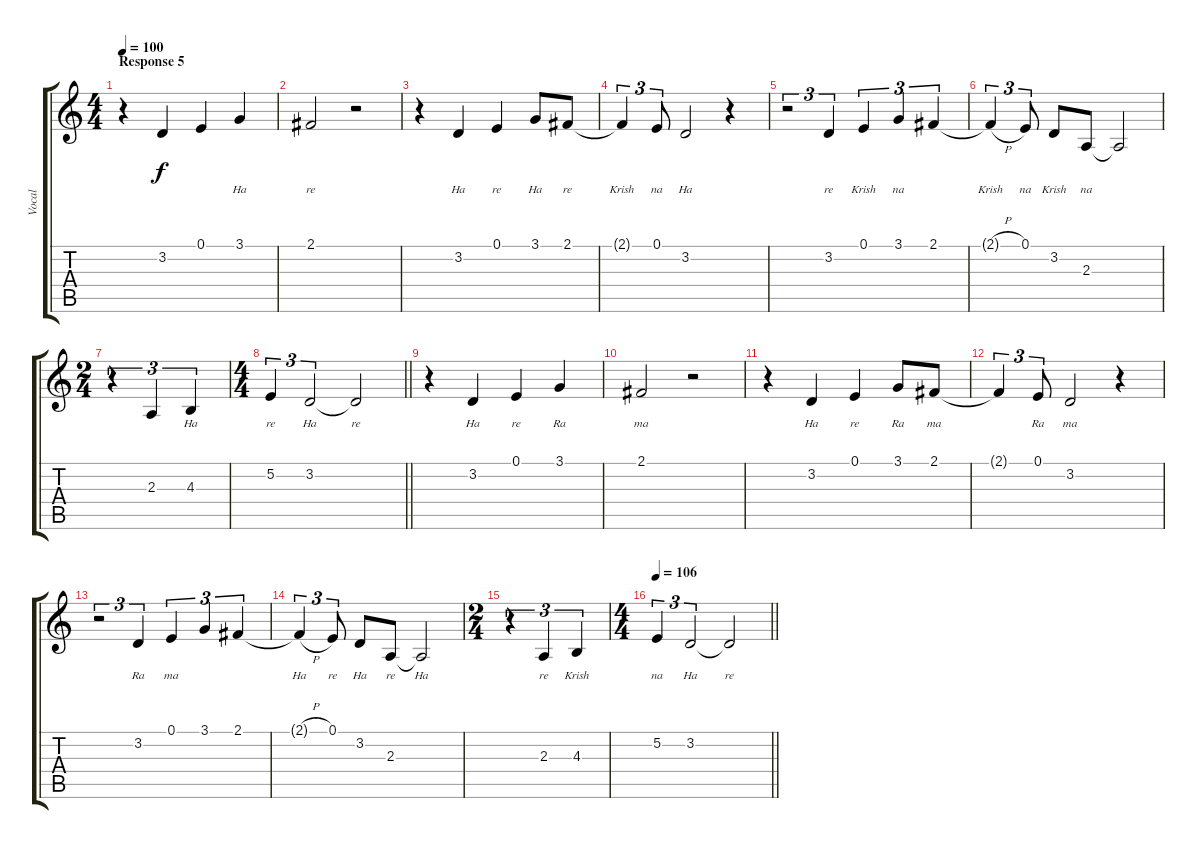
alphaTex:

\track ("Vocal" "Vocal") {instrument acousticgrandpiano}
\staff {score tabs}
\tuning (E4 B3 G3 D3 A2 E2) {hide}
\ts (4 4)
\section ("" "Response 5")
\tempo 100
\clef g2
\ks c
r.4{dy f} 3.2.4{lyrics (0 "") lyrics (1 "") lyrics (2 "") lyrics (3 "") lyrics (4 "")} 0.1.4{lyrics (0 "") lyrics (1 "") lyrics (2 "") lyrics (3 "") lyrics (4 "")} 3.1.4{lyrics (0 "Ha") lyrics (1 "") lyrics (2 "") lyrics (3 "") lyrics (4 "")} |
2.1.2{lyrics (0 "re") lyrics (1 "") lyrics (2 "") lyrics (3 "") lyrics (4 "")} r.2 |
r.4 3.2.4{lyrics (0 "Ha") lyrics (1 "") lyrics (2 "") lyrics (3 "") lyrics (4 "")} 0.1.4{lyrics (0 "re") lyrics (1 "") lyrics (2 "") lyrics (3 "") lyrics (4 "")} 3.1.8{lyrics (0 "Ha") lyrics (1 "") lyrics (2 "") lyrics (3 "") lyrics (4 "")} 2.1.8{lyrics (0 "re") lyrics (1 "") lyrics (2 "") lyrics (3 "") lyrics (4 "")} |
2.1{t}.4{tu (3 2) lyrics (0 "Krish") lyrics (1 "") lyrics (2 "") lyrics (3 "") lyrics (4 "")} 0.1.8{tu (3 2) lyrics (0 "na") lyrics (1 "") lyrics (2 "") lyrics (3 "") lyrics (4 "")} 3.2.2{lyrics (0 "Ha") lyrics (1 "") lyrics (2 "") lyrics (3 "") lyrics (4 "")} r.4 |
r.2{tu (3 2)} 3.2.4{tu (3 2) lyrics (0 "re") lyrics (1 "") lyrics (2 "") lyrics (3 "") lyrics (4 "")} 0.1.4{tu (3 2) lyrics (0 "Krish") lyrics (1 "") lyrics (2 "") lyrics (3 "") lyrics (4 "")} 3.1.4{tu (3 2) lyrics (0 "na") lyrics (1 "") lyrics (2 "") lyrics (3 "") lyrics (4 "")} 2.1.4{tu (3 2) lyrics (0 "") lyrics (1 "") lyrics (2 "") lyrics (3 "") lyrics (4 "")} |
2.1{h t}.4{tu (3 2) lyrics (0 "Krish") lyrics (1 "") lyrics (2 "") lyrics (3 "") lyrics (4 "")} 0.1.8{tu (3 2) lyrics (0 "na") lyrics (1 "") lyrics (2 "") lyrics (3 "") lyrics (4 "")} 3.2.8{lyrics (0 "Krish") lyrics (1 "") lyrics (2 "") lyrics (3 "") lyrics (4 "")} 2.3.8{lyrics (0 "na") lyrics (1 "") lyrics (2 "") lyrics (3 "") lyrics (4 "")} 2.3{t}.2{lyrics (0 "") lyrics (1 "") lyrics (2 "") lyrics (3 "") lyrics (4 "")} |
\ts (2 4)
r.4{tu (3 2)} 2.3.4{tu (3 2) lyrics (0 "") lyrics (1 "") lyrics (2 "") lyrics (3 "") lyrics (4 "")} 4.3.4{tu (3 2) lyrics (0 "Ha") lyrics (1 "") lyrics (2 "") lyrics (3 "") lyrics (4 "")} |
\ts (4 4)
\barLineRight lightlight
5.2.4{tu (3 2) lyrics (0 "re") lyrics (1 "") lyrics (2 "") lyrics (3 "") lyrics (4 "")} 3.2.2{tu (3 2) lyrics (0 "Ha") lyrics (1 "") lyrics (2 "") lyrics (3 "") lyrics (4 "")} 3.2{t}.2{lyrics (0 "re") lyrics (1 "") lyrics (2 "") lyrics (3 "") lyrics (4 "")} |
r.4 3.2.4{lyrics (0 "Ha") lyrics (1 "") lyrics (2 "") lyrics (3 "") lyrics (4 "")} 0.1.4{lyrics (0 "re") lyrics (1 "") lyrics (2 "") lyrics (3 "") lyrics (4 "")} 3.1.4{lyrics (0 "Ra") lyrics (1 "") lyrics (2 "") lyrics (3 "") lyrics (4 "")} |
2.1.2{lyrics (0 "ma") lyrics (1 "") lyrics (2 "") lyrics (3 "") lyrics (4 "")} r.2 |
r.4 3.2.4{lyrics (0 "Ha") lyrics (1 "") lyrics (2 "") lyrics (3 "") lyrics (4 "")} 0.1.4{lyrics (0 "re") lyrics (1 "") lyrics (2 "") lyrics (3 "") lyrics (4 "")} 3.1.8{lyrics (0 "Ra") lyrics (1 "") lyrics (2 "") lyrics (3 "") lyrics (4 "")} 2.1.8{lyrics (0 "ma") lyrics (1 "") lyrics (2 "") lyrics (3 "") lyrics (4 "")} |
2.1{t}.4{tu (3 2) lyrics (0 "") lyrics (1 "") lyrics (2 "") lyrics (3 "") lyrics (4 "")} 0.1.8{tu (3 2) lyrics (0 "Ra") lyrics (1 "") lyrics (2 "") lyrics (3 "") lyrics (4 "")} 3.2.2{lyrics (0 "ma") lyrics (1 "") lyrics (2 "") lyrics (3 "") lyrics (4 "")} r.4 |
r.2{tu (3 2)} 3.2.4{tu (3 2) lyrics (0 "Ra") lyrics (1 "") lyrics (2 "") lyrics (3 "") lyrics (4 "")} 0.1.4{tu (3 2) lyrics (0 "ma") lyrics (1 "") lyrics (2 "") lyrics (3 "") lyrics (4 "")} 3.1.4{tu (3 2) lyrics (0 "") lyrics (1 "") lyrics (2 "") lyrics (3 "") lyrics (4 "")} 2.1.4{tu (3 2) lyrics (0 "") lyrics (1 "") lyrics (2 "") lyrics (3 "") lyrics (4 "")} |
2.1{h t}.4{tu (3 2) lyrics (0 "Ha") lyrics (1 "") lyrics (2 "") lyrics (3 "") lyrics (4 "")} 0.1.8{tu (3 2) lyrics (0 "re") lyrics (1 "") lyrics (2 "") lyrics (3 "") lyrics (4 "")} 3.2.8{lyrics (0 "Ha") lyrics (1 "") lyrics (2 "") lyrics (3 "") lyrics (4 "")} 2.3.8{lyrics (0 "re") lyrics (1 "") lyrics (2 "") lyrics (3 "") lyrics (4 "")} 2.3{t}.2{lyrics (0 "Ha") lyrics (1 "") lyrics (2 "") lyrics (3 "") lyrics (4 "")} |
\ts (2 4)
r.4{tu (3 2)} 2.3.4{tu (3 2) lyrics (0 "re") lyrics (1 "") lyrics (2 "") lyrics (3 "") lyrics (4 "")} 4.3.4{tu (3 2) lyrics (0 "Krish") lyrics (1 "") lyrics (2 "") lyrics (3 "") lyrics (4 "")} |
\ts (4 4)
\tempo 106
\barLineRight lightlight
5.2.4{tu (3 2) lyrics (0 "na") lyrics (1 "") lyrics (2 "") lyrics (3 "") lyrics (4 "")} 3.2.2{tu (3 2) lyrics (0 "Ha") lyrics (1 "") lyrics (2 "") lyrics (3 "") lyrics (4 "")} 3.2{t}.2{lyrics (0 "re") lyrics (1 "") lyrics (2 "") lyrics (3 "") lyrics (4 "")}
